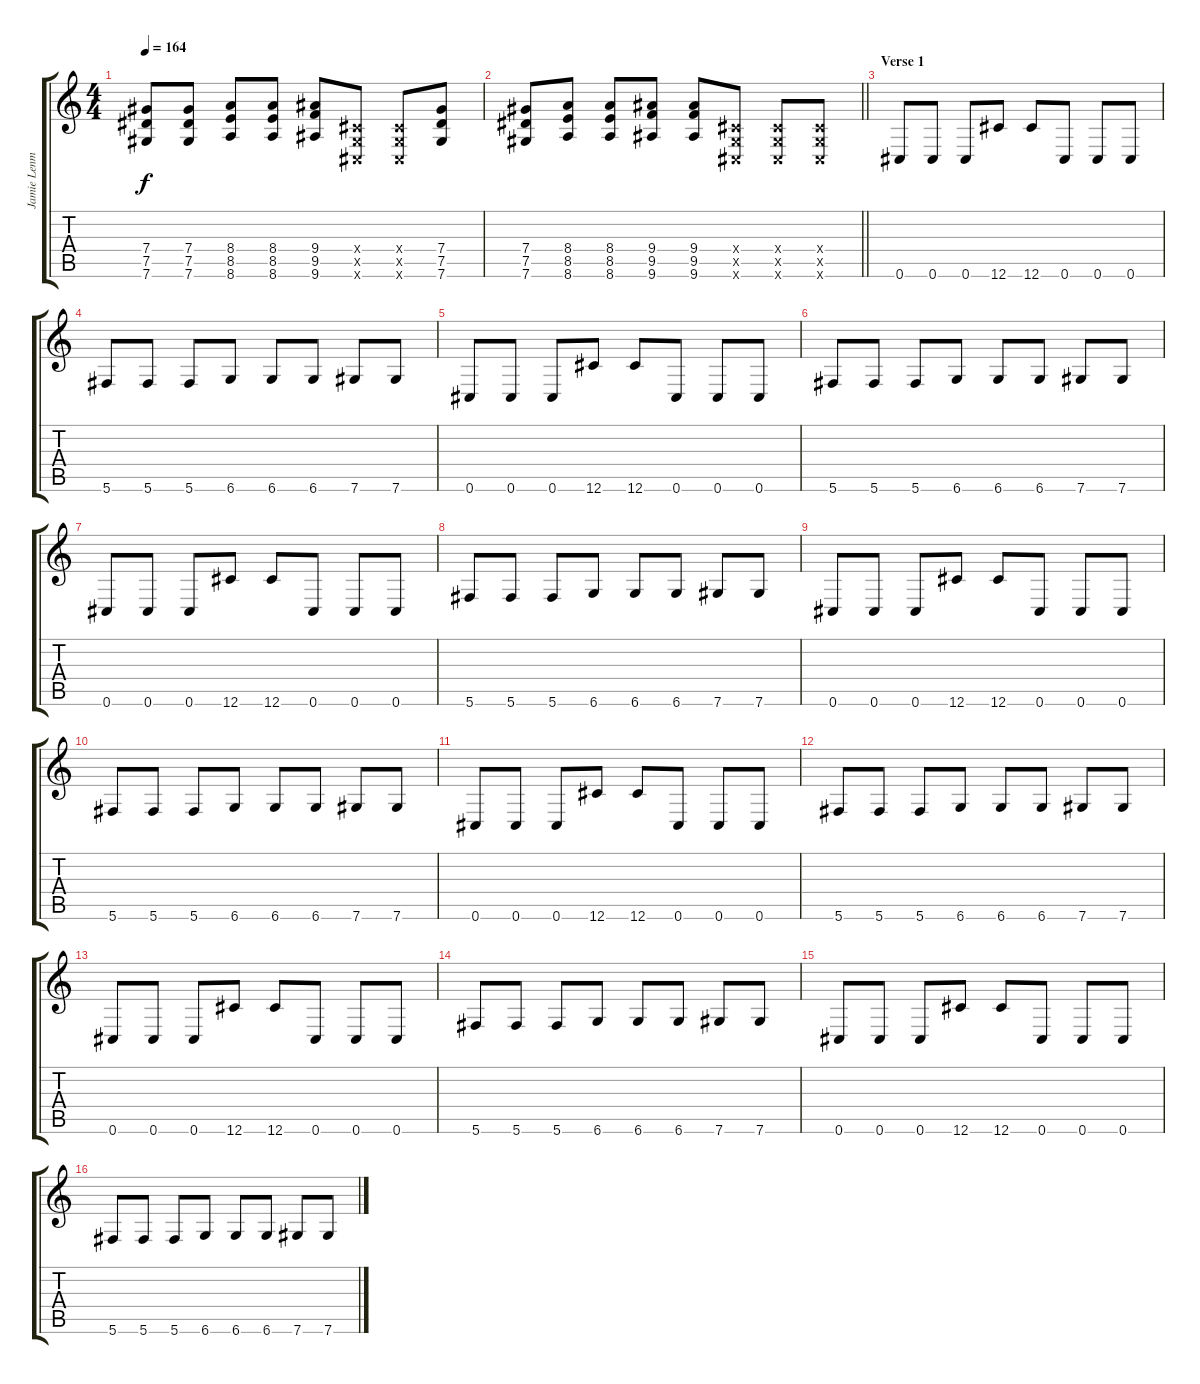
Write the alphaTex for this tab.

\track ("Jamie Lenman" "Jamie Lenm") {instrument distortionguitar}
\staff {score tabs}
\tuning (Eb4 Bb3 Gb3 Db3 Ab2 Db2) {hide}
\ts (4 4)
\tempo 164
\clef g2
\ks c
(7.4 7.5 7.6).8{dy f} (7.4 7.5 7.6).8 (8.4 8.5 8.6).8 (8.4 8.5 8.6).8 (9.4 9.5 9.6).8 (0.4{x} 0.5{x} 0.6{x}).8 (0.4{x} 0.5{x} 0.6{x}).8 (7.4 7.5 7.6).8 |
\barLineRight lightlight
(7.4 7.5 7.6).8 (8.4 8.5 8.6).8 (8.4 8.5 8.6).8 (9.4 9.5 9.6).8 (9.4 9.5 9.6).8 (0.4{x} 0.5{x} 0.6{x}).8 (0.4{x} 0.5{x} 0.6{x}).8 (0.4{x} 0.5{x} 0.6{x}).8 |
\section ("" "Verse 1")
0.6.8 0.6.8 0.6.8 12.6.8 12.6.8 0.6.8 0.6.8 0.6.8 |
5.6.8 5.6.8 5.6.8 6.6.8 6.6.8 6.6.8 7.6.8 7.6.8 |
0.6.8 0.6.8 0.6.8 12.6.8 12.6.8 0.6.8 0.6.8 0.6.8 |
5.6.8 5.6.8 5.6.8 6.6.8 6.6.8 6.6.8 7.6.8 7.6.8 |
0.6.8 0.6.8 0.6.8 12.6.8 12.6.8 0.6.8 0.6.8 0.6.8 |
5.6.8 5.6.8 5.6.8 6.6.8 6.6.8 6.6.8 7.6.8 7.6.8 |
0.6.8 0.6.8 0.6.8 12.6.8 12.6.8 0.6.8 0.6.8 0.6.8 |
5.6.8 5.6.8 5.6.8 6.6.8 6.6.8 6.6.8 7.6.8 7.6.8 |
0.6.8 0.6.8 0.6.8 12.6.8 12.6.8 0.6.8 0.6.8 0.6.8 |
5.6.8 5.6.8 5.6.8 6.6.8 6.6.8 6.6.8 7.6.8 7.6.8 |
0.6.8 0.6.8 0.6.8 12.6.8 12.6.8 0.6.8 0.6.8 0.6.8 |
5.6.8 5.6.8 5.6.8 6.6.8 6.6.8 6.6.8 7.6.8 7.6.8 |
0.6.8 0.6.8 0.6.8 12.6.8 12.6.8 0.6.8 0.6.8 0.6.8 |
5.6.8 5.6.8 5.6.8 6.6.8 6.6.8 6.6.8 7.6.8 7.6.8
